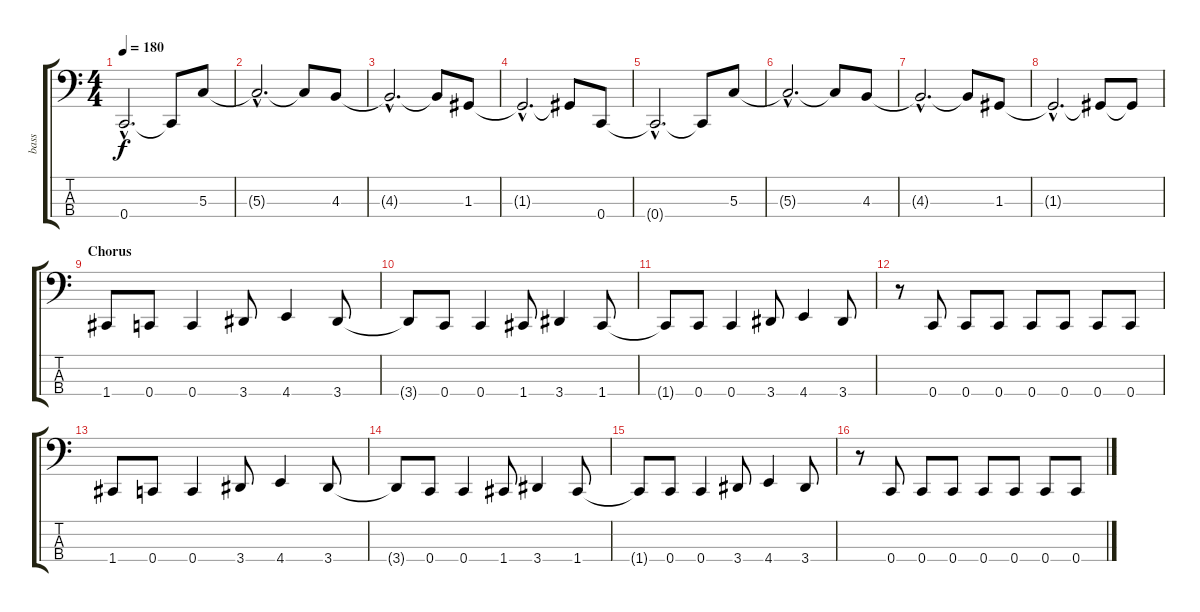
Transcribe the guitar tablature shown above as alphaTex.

\track ("bass" "bass") {instrument electricbasspick}
\staff {score tabs}
\tuning (F2 C2 G1 C1) {hide}
\ts (4 4)
\tempo 180
\clef f4
\ks c
0.4{hac t}.2{d dy f} 0.4{t}.8 5.3.8 |
5.3{hac t}.2{d} 5.3{t}.8 4.3.8 |
4.3{hac t}.2{d} 4.3{t}.8 1.3.8 |
1.3{hac t}.2{d} 1.3{t}.8 0.4.8 |
0.4{hac t}.2{d} 0.4{t}.8 5.3.8 |
5.3{hac t}.2{d} 5.3{t}.8 4.3.8 |
4.3{hac t}.2{d} 4.3{t}.8 1.3.8 |
1.3{hac t}.2{d} 1.3{t}.8 1.3{t}.8 |
\section ("" "Chorus")
1.4.8 0.4.8 0.4.4 3.4.8 4.4.4 3.4.8 |
3.4{t}.8 0.4.8 0.4.4 1.4.8 3.4.4 1.4.8 |
1.4{t}.8 0.4.8 0.4.4 3.4.8 4.4.4 3.4.8 |
r.8 0.4.8 0.4.8 0.4.8 0.4.8 0.4.8 0.4.8 0.4.8 |
1.4.8 0.4.8 0.4.4 3.4.8 4.4.4 3.4.8 |
3.4{t}.8 0.4.8 0.4.4 1.4.8 3.4.4 1.4.8 |
1.4{t}.8 0.4.8 0.4.4 3.4.8 4.4.4 3.4.8 |
r.8 0.4.8 0.4.8 0.4.8 0.4.8 0.4.8 0.4.8 0.4.8
